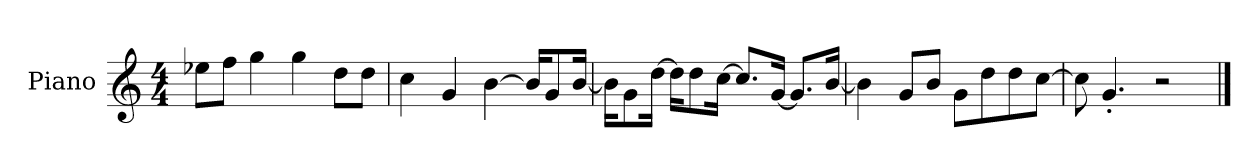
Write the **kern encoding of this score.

**kern
*part1
*staff1
*I"Piano
*I'P-no
*clefG2
*k[]
*M4/4
*MM90
=1
8ee-X\L
8ff\J
4gg\
4gg\
8dd\L
8dd\J
=2
4cc\
4g/
[4b\
16b/KL]
8g/
[16b/Jk
=3
16b\KL]
8g\
[16dd\Jk
16dd\KL]
8dd\
[16cc\Jk
8.cc/L]
[16g/Jk
8.g/L]
[16b/Jk
=4
4b\]
8g/L
8b/J
8g\L
8dd\
8dd\
[8cc\J
=5
8cc\]
4.g'/
2r
==
*-
